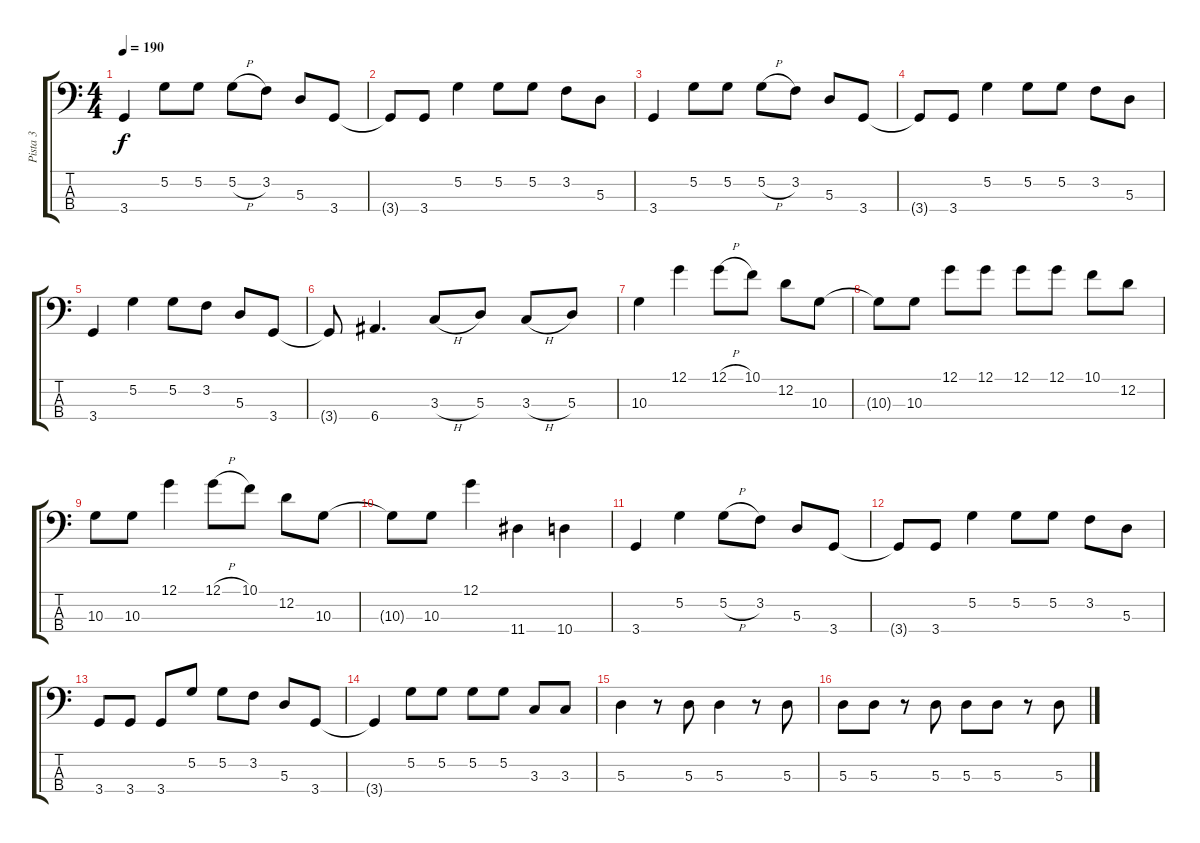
\track ("Pista 3" "Pista 3") {instrument electricbasspick}
\staff {score tabs}
\tuning (G2 D2 A1 E1) {hide}
\ts (4 4)
\tempo 190
\clef f4
\ks c
3.4.4{dy f} 5.2.8 5.2.8 5.2{h}.8 3.2.8 5.3.8 3.4.8 |
3.4{t}.8 3.4.8 5.2.4 5.2.8 5.2.8 3.2.8 5.3.8 |
3.4.4 5.2.8 5.2.8 5.2{h}.8 3.2.8 5.3.8 3.4.8 |
3.4{t}.8 3.4.8 5.2.4 5.2.8 5.2.8 3.2.8 5.3.8 |
3.4.4 5.2.4 5.2.8 3.2.8 5.3.8 3.4.8 |
3.4{t}.8 6.4.4{d} 3.3{h}.8 5.3.8 3.3{h}.8 5.3.8 |
10.3.4 12.1.4 12.1{h}.8 10.1.8 12.2.8 10.3.8 |
10.3{t}.8 10.3.8 12.1.8 12.1.8 12.1.8 12.1.8 10.1.8 12.2.8 |
10.3.8 10.3.8 12.1.4 12.1{h}.8 10.1.8 12.2.8 10.3.8 |
10.3{t}.8 10.3.8 12.1.4 11.4.4 10.4.4 |
3.4.4 5.2.4 5.2{h}.8 3.2.8 5.3.8 3.4.8 |
3.4{t}.8 3.4.8 5.2.4 5.2.8 5.2.8 3.2.8 5.3.8 |
3.4.8 3.4.8 3.4.8 5.2.8 5.2.8 3.2.8 5.3.8 3.4.8 |
3.4{t}.4 5.2.8 5.2.8 5.2.8 5.2.8 3.3.8 3.3.8 |
5.3.4 r.8 5.3.8 5.3.4 r.8 5.3.8 |
5.3.8 5.3.8 r.8 5.3.8 5.3.8 5.3.8 r.8 5.3.8
